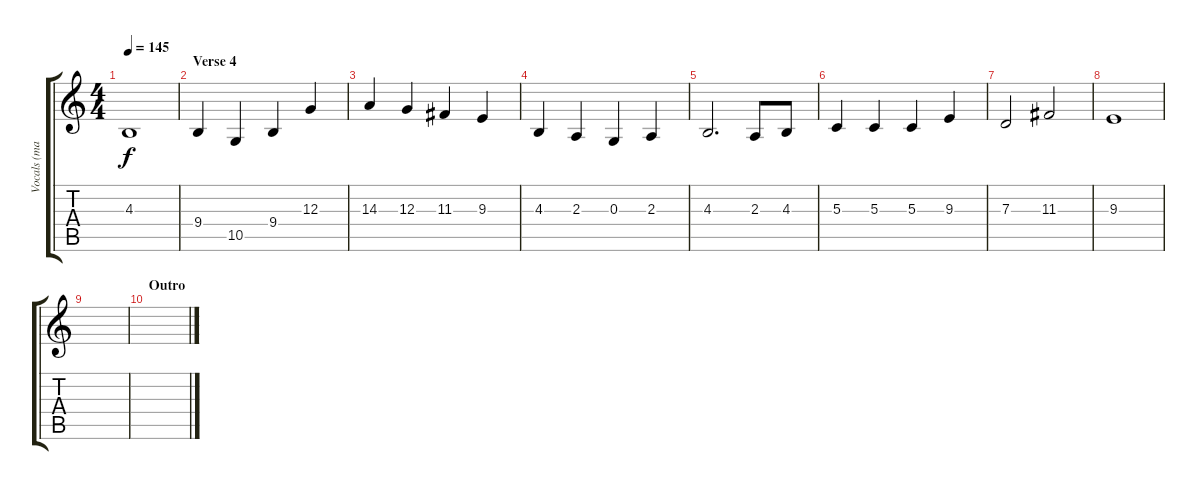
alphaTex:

\track ("Vocals (may)" "Vocals (ma") {instrument choiraahs}
\staff {score tabs}
\tuning (E4 B3 G3 D3 A2 E2) {hide}
\ts (4 4)
\tempo 145
\clef g2
\ks c
4.3.1{dy f} |
\section ("" "Verse 4")
9.4.4 10.5.4 9.4.4 12.3.4 |
14.3.4 12.3.4 11.3.4 9.3.4 |
4.3.4 2.3.4 0.3.4 2.3.4 |
4.3.2{d} 2.3.8 4.3.8 |
5.3.4 5.3.4 5.3.4 9.3.4 |
7.3.2 11.3.2 |
9.3.1 |
|
\section ("" "Outro")
